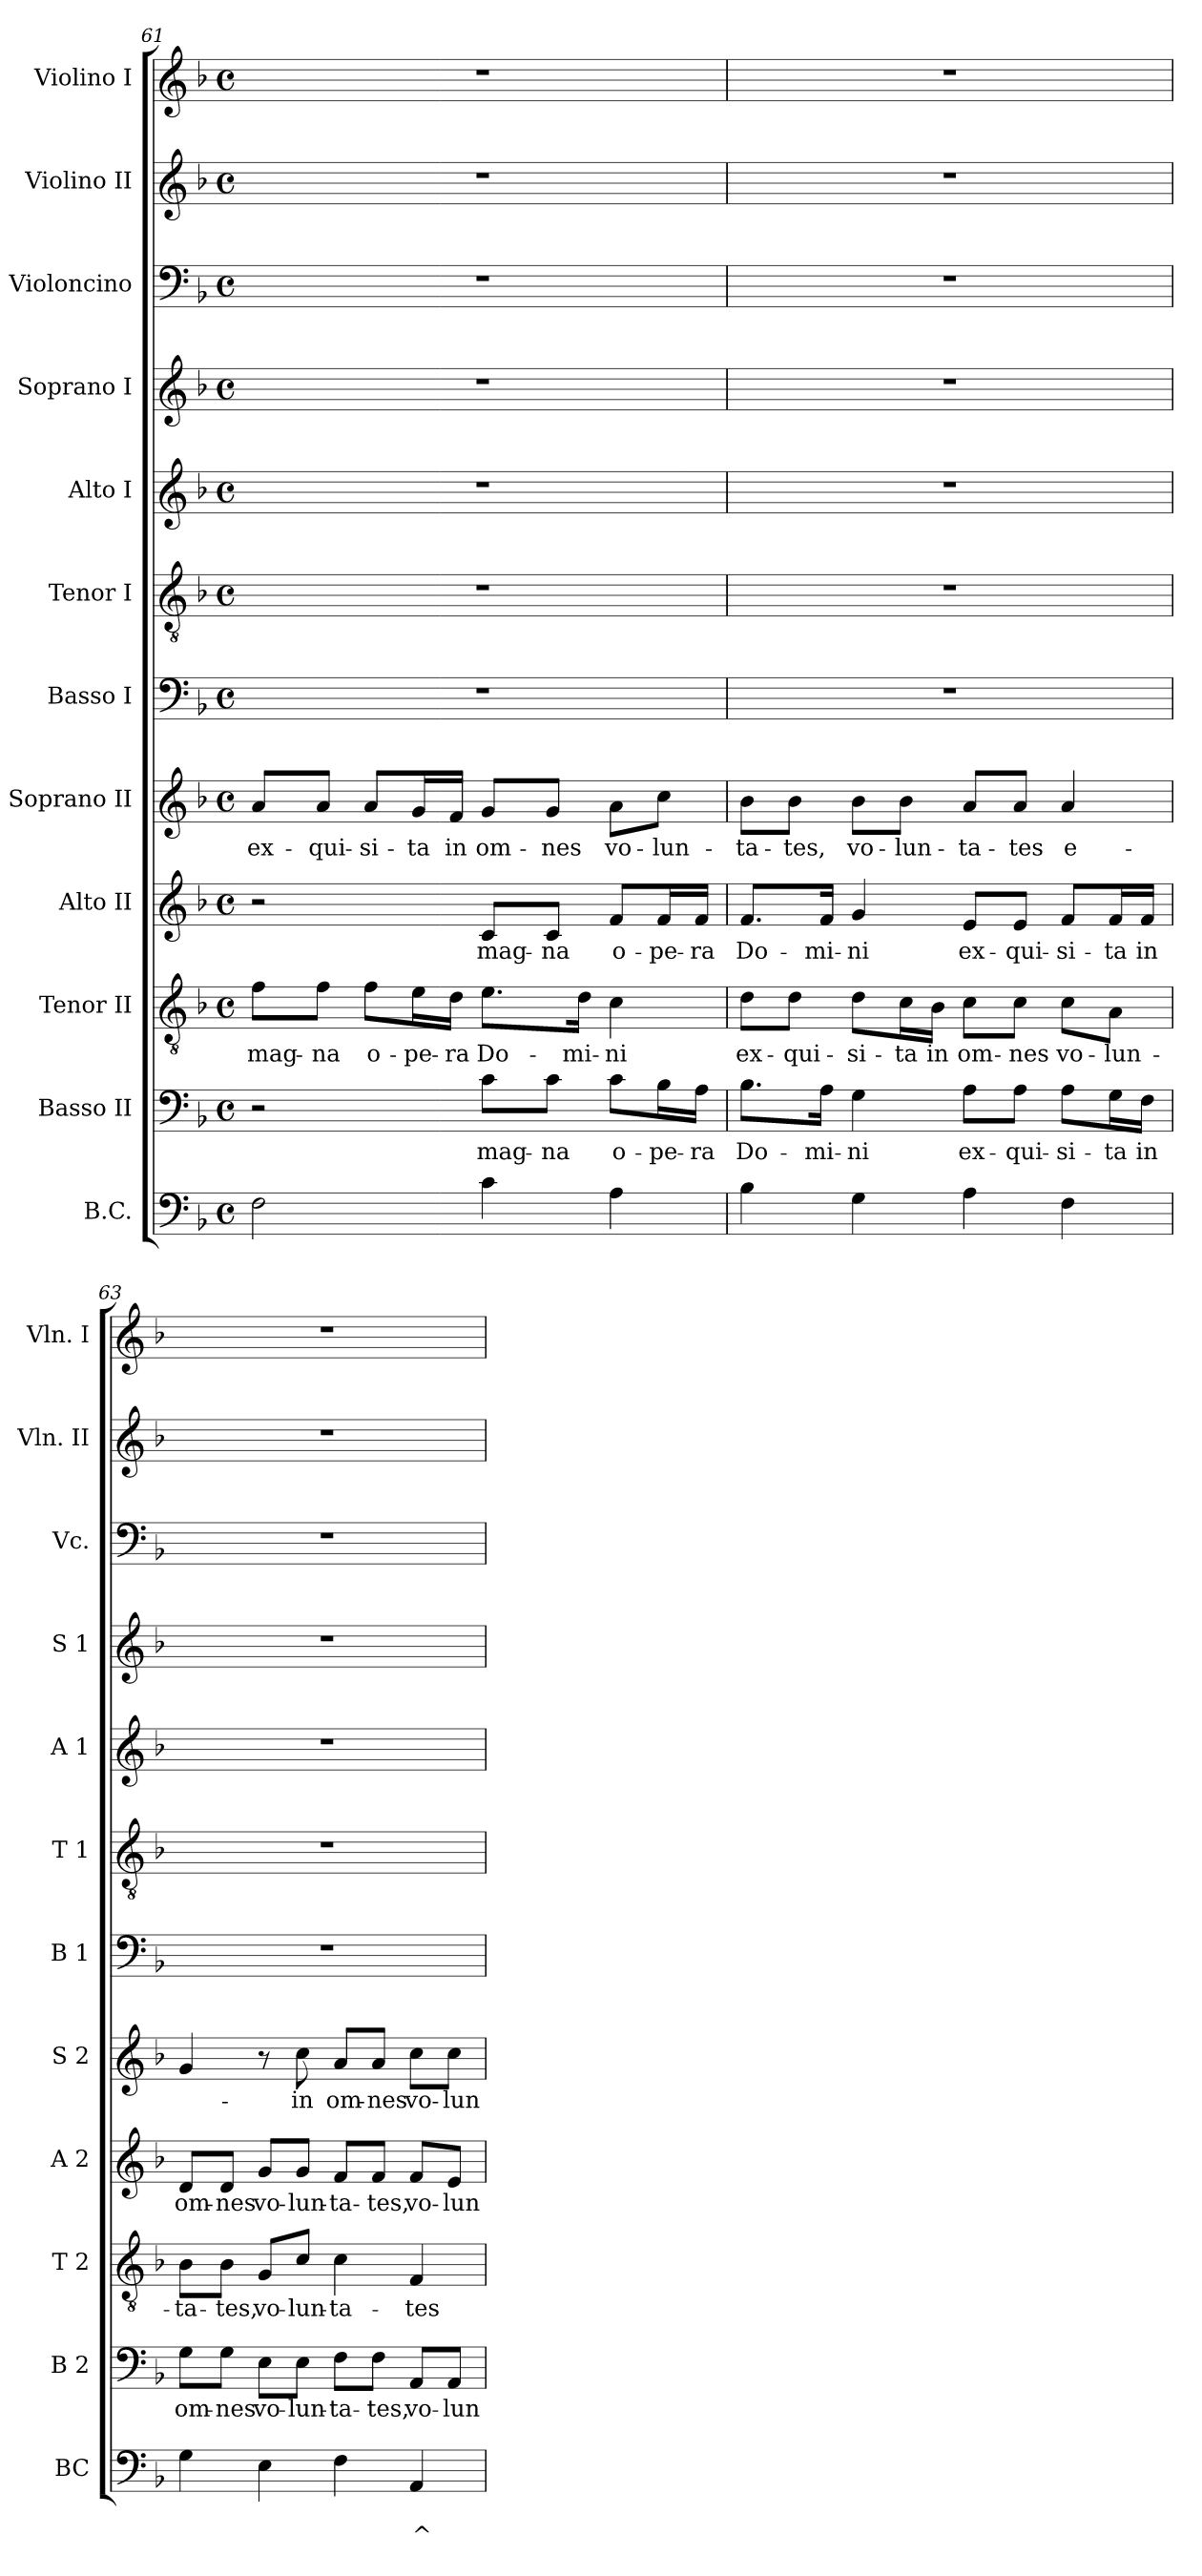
**kern	**text	**text	**kern	**text	**kern	**text	**kern	**text	**kern	**text	**kern	**kern	**kern	**kern	**kern	**kern	**kern
*part12	*part12	*part12	*part11	*part11	*part10	*part10	*part9	*part9	*part8	*part8	*part7	*part6	*part5	*part4	*part3	*part2	*part1
*staff12	*staff12	*staff12	*staff11	*staff11	*staff10	*staff10	*staff9	*staff9	*staff8	*staff8	*staff7	*staff6	*staff5	*staff4	*staff3	*staff2	*staff1
*I"B.C.	*	*	*I"Basso II	*	*I"Tenor II	*	*I"Alto II	*	*I"Soprano II	*	*I"Basso I	*I"Tenor I	*I"Alto I	*I"Soprano I	*I"Violoncino	*I"Violino II	*I"Violino I
*I'BC	*	*	*I'B 2	*	*I'T 2	*	*I'A 2	*	*I'S 2	*	*I'B 1	*I'T 1	*I'A 1	*I'S 1	*I'Vc.	*I'Vln. II	*I'Vln. I
!!LO:PB:g=z
*clefF4	*	*	*clefF4	*	*clefGv2	*	*clefG2	*	*clefG2	*	*clefF4	*clefGv2	*clefG2	*clefG2	*clefF4	*clefG2	*clefG2
*k[b-]	*	*	*k[b-]	*	*k[b-]	*	*k[b-]	*	*k[b-]	*	*k[b-]	*k[b-]	*k[b-]	*k[b-]	*k[b-]	*k[b-]	*k[b-]
*F:	*	*	*F:	*	*F:	*	*F:	*	*F:	*	*F:	*F:	*F:	*F:	*F:	*F:	*F:
*M4/4	*	*	*M4/4	*	*M4/4	*	*M4/4	*	*M4/4	*	*M4/4	*M4/4	*M4/4	*M4/4	*M4/4	*M4/4	*M4/4
*met(c)	*	*	*met(c)	*	*met(c)	*	*met(c)	*	*met(c)	*	*met(c)	*met(c)	*met(c)	*met(c)	*met(c)	*met(c)	*met(c)
=61	=61	=61	=61	=61	=61	=61	=61	=61	=61	=61	=61	=61	=61	=61	=61	=61	=61
!	!	!	!	!	!	!LO:LY:b	!	!	!	!	!	!	!	!	!	!	!
!	!	!	!	!	!	!	!	!	!	!LO:LY:b	!	!	!	!	!	!	!
2F\	.	.	2r	.	8f\L	mag-	2r	.	8a/L	ex-	1r	1r	1r	1r	1r	1r	1r
!	!	!	!	!	!	!LO:LY:b	!	!	!	!	!	!	!	!	!	!	!
!	!	!	!	!	!	!	!	!	!	!LO:LY:b	!	!	!	!	!	!	!
.	.	.	.	.	8f\J	-na	.	.	8a/J	-qui-	.	.	.	.	.	.	.
!	!	!	!	!	!	!LO:LY:b	!	!	!	!	!	!	!	!	!	!	!
!	!	!	!	!	!	!	!	!	!	!LO:LY:b	!	!	!	!	!	!	!
.	.	.	.	.	8f\L	o-	.	.	8a/L	-si-	.	.	.	.	.	.	.
!	!	!	!	!	!	!LO:LY:b	!	!	!	!	!	!	!	!	!	!	!
!	!	!	!	!	!	!	!	!	!	!LO:LY:b	!	!	!	!	!	!	!
.	.	.	.	.	16e\L	-pe-	.	.	16g/L	-ta	.	.	.	.	.	.	.
!	!	!	!	!	!	!LO:LY:b	!	!	!	!	!	!	!	!	!	!	!
!	!	!	!	!	!	!	!	!	!	!LO:LY:b	!	!	!	!	!	!	!
.	.	.	.	.	16d\JJ	-ra	.	.	16f/JJ	in	.	.	.	.	.	.	.
!	!	!	!	!LO:LY:b	!	!	!	!	!	!	!	!	!	!	!	!	!
!	!	!	!	!	!	!LO:LY:b	!	!	!	!	!	!	!	!	!	!	!
!	!	!	!	!	!	!	!	!LO:LY:b	!	!	!	!	!	!	!	!	!
!	!	!	!	!	!	!	!	!	!	!LO:LY:b	!	!	!	!	!	!	!
4c\	.	.	8c\L	-mag-	8.e\L	Do-	8c/L	-mag-	8g/L	om-	.	.	.	.	.	.	.
!	!	!	!	!LO:LY:b	!	!	!	!	!	!	!	!	!	!	!	!	!
!	!	!	!	!	!	!	!	!LO:LY:b	!	!	!	!	!	!	!	!	!
!	!	!	!	!	!	!	!	!	!	!LO:LY:b	!	!	!	!	!	!	!
.	.	.	8c\J	-na	.	.	8c/J	-na	8g/J	-nes	.	.	.	.	.	.	.
!	!	!	!	!	!	!LO:LY:b	!	!	!	!	!	!	!	!	!	!	!
.	.	.	.	.	16d\Jk	-mi-	.	.	.	.	.	.	.	.	.	.	.
!	!	!	!	!LO:LY:b	!	!	!	!	!	!	!	!	!	!	!	!	!
!	!	!	!	!	!	!LO:LY:b	!	!	!	!	!	!	!	!	!	!	!
!	!	!	!	!	!	!	!	!LO:LY:b	!	!	!	!	!	!	!	!	!
!	!	!	!	!	!	!	!	!	!	!LO:LY:b	!	!	!	!	!	!	!
4A\	.	.	8c\L	o-	4c\	-ni	8f/L	o-	8a\L	vo-	.	.	.	.	.	.	.
!	!	!	!	!LO:LY:b	!	!	!	!	!	!	!	!	!	!	!	!	!
!	!	!	!	!	!	!	!	!LO:LY:b	!	!	!	!	!	!	!	!	!
!	!	!	!	!	!	!	!	!	!	!LO:LY:b	!	!	!	!	!	!	!
.	.	.	16B-\L	-pe-	.	.	16f/L	-pe-	8cc\J	-lun-	.	.	.	.	.	.	.
!	!	!	!	!LO:LY:b	!	!	!	!	!	!	!	!	!	!	!	!	!
!	!	!	!	!	!	!	!	!LO:LY:b	!	!	!	!	!	!	!	!	!
.	.	.	16A\JJ	-ra	.	.	16f/JJ	-ra	.	.	.	.	.	.	.	.	.
=62	=62	=62	=62	=62	=62	=62	=62	=62	=62	=62	=62	=62	=62	=62	=62	=62	=62
!	!	!	!	!LO:LY:b	!	!	!	!	!	!	!	!	!	!	!	!	!
!	!	!	!	!	!	!LO:LY:b	!	!	!	!	!	!	!	!	!	!	!
!	!	!	!	!	!	!	!	!LO:LY:b	!	!	!	!	!	!	!	!	!
!	!	!	!	!	!	!	!	!	!	!LO:LY:b	!	!	!	!	!	!	!
4B-\	.	.	8.B-\L	Do-	8d\L	ex-	8.f/L	Do-	8b-\L	-ta-	1r	1r	1r	1r	1r	1r	1r
!	!	!	!	!	!	!LO:LY:b	!	!	!	!	!	!	!	!	!	!	!
!	!	!	!	!	!	!	!	!	!	!LO:LY:b	!	!	!	!	!	!	!
.	.	.	.	.	8d\J	-qui-	.	.	8b-\J	-tes,	.	.	.	.	.	.	.
!	!	!	!	!LO:LY:b	!	!	!	!	!	!	!	!	!	!	!	!	!
!	!	!	!	!	!	!	!	!LO:LY:b	!	!	!	!	!	!	!	!	!
.	.	.	16A\Jk	-mi-	.	.	16f/Jk	-mi-	.	.	.	.	.	.	.	.	.
!	!	!	!	!LO:LY:b	!	!	!	!	!	!	!	!	!	!	!	!	!
!	!	!	!	!	!	!LO:LY:b	!	!	!	!	!	!	!	!	!	!	!
!	!	!	!	!	!	!	!	!LO:LY:b	!	!	!	!	!	!	!	!	!
!	!	!	!	!	!	!	!	!	!	!LO:LY:b	!	!	!	!	!	!	!
4G\	.	.	4G\	-ni	8d\L	-si-	4g/	-ni	8b-\L	vo-	.	.	.	.	.	.	.
!	!	!	!	!	!	!LO:LY:b	!	!	!	!	!	!	!	!	!	!	!
!	!	!	!	!	!	!	!	!	!	!LO:LY:b	!	!	!	!	!	!	!
.	.	.	.	.	16c\L	-ta	.	.	8b-\J	-lun-	.	.	.	.	.	.	.
!	!	!	!	!	!	!LO:LY:b	!	!	!	!	!	!	!	!	!	!	!
.	.	.	.	.	16B-\JJ	in	.	.	.	.	.	.	.	.	.	.	.
!	!	!	!	!LO:LY:b	!	!	!	!	!	!	!	!	!	!	!	!	!
!	!	!	!	!	!	!LO:LY:b	!	!	!	!	!	!	!	!	!	!	!
!	!	!	!	!	!	!	!	!LO:LY:b	!	!	!	!	!	!	!	!	!
!	!	!	!	!	!	!	!	!	!	!LO:LY:b	!	!	!	!	!	!	!
4A\	.	.	8A\L	ex-	8c\L	om-	8e/L	ex-	8a/L	-ta-	.	.	.	.	.	.	.
!	!	!	!	!LO:LY:b	!	!	!	!	!	!	!	!	!	!	!	!	!
!	!	!	!	!	!	!LO:LY:b	!	!	!	!	!	!	!	!	!	!	!
!	!	!	!	!	!	!	!	!LO:LY:b	!	!	!	!	!	!	!	!	!
!	!	!	!	!	!	!	!	!	!	!LO:LY:b	!	!	!	!	!	!	!
.	.	.	8A\J	-qui-	8c\J	-nes	8e/J	-qui-	8a/J	-tes	.	.	.	.	.	.	.
!	!	!	!	!LO:LY:b	!	!	!	!	!	!	!	!	!	!	!	!	!
!	!	!	!	!	!	!LO:LY:b	!	!	!	!	!	!	!	!	!	!	!
!	!	!	!	!	!	!	!	!LO:LY:b	!	!	!	!	!	!	!	!	!
!	!	!	!	!	!	!	!	!	!	!LO:LY:b	!	!	!	!	!	!	!
4F\	.	.	8A\L	-si-	8c\L	vo-	8f/L	-si-	4a/	e-	.	.	.	.	.	.	.
!	!	!	!	!LO:LY:b	!	!	!	!	!	!	!	!	!	!	!	!	!
!	!	!	!	!	!	!LO:LY:b	!	!	!	!	!	!	!	!	!	!	!
!	!	!	!	!	!	!	!	!LO:LY:b	!	!	!	!	!	!	!	!	!
.	.	.	16G\L	-ta	8A\J	-lun-	16f/L	-ta	.	.	.	.	.	.	.	.	.
!	!	!	!	!LO:LY:b	!	!	!	!	!	!	!	!	!	!	!	!	!
!	!	!	!	!	!	!	!	!LO:LY:b	!	!	!	!	!	!	!	!	!
.	.	.	16F\JJ	in	.	.	16f/JJ	in	.	.	.	.	.	.	.	.	.
=63	=63	=63	=63	=63	=63	=63	=63	=63	=63	=63	=63	=63	=63	=63	=63	=63	=63
!	!	!	!	!LO:LY:b	!	!	!	!	!	!	!	!	!	!	!	!	!
!	!	!	!	!	!	!LO:LY:b	!	!	!	!	!	!	!	!	!	!	!
!	!	!	!	!	!	!	!	!LO:LY:b	!	!	!	!	!	!	!	!	!
4G\	.	.	8G\L	om-	8B-\L	-ta-	8d/L	om-	4g/	.	1r	1r	1r	1r	1r	1r	1r
!	!	!	!	!LO:LY:b	!	!	!	!	!	!	!	!	!	!	!	!	!
!	!	!	!	!	!	!LO:LY:b	!	!	!	!	!	!	!	!	!	!	!
!	!	!	!	!	!	!	!	!LO:LY:b	!	!	!	!	!	!	!	!	!
.	.	.	8G\J	-nes	8B-\J	-tes,	8d/J	-nes	.	.	.	.	.	.	.	.	.
!	!	!	!	!LO:LY:b	!	!	!	!	!	!	!	!	!	!	!	!	!
!	!	!	!	!	!	!LO:LY:b	!	!	!	!	!	!	!	!	!	!	!
!	!	!	!	!	!	!	!	!LO:LY:b	!	!	!	!	!	!	!	!	!
4E\	.	.	8E\L	vo-	8G/L	vo-	8g/L	vo-	8r	.	.	.	.	.	.	.	.
!	!	!	!	!LO:LY:b	!	!	!	!	!	!	!	!	!	!	!	!	!
!	!	!	!	!	!	!LO:LY:b	!	!	!	!	!	!	!	!	!	!	!
!	!	!	!	!	!	!	!	!LO:LY:b	!	!	!	!	!	!	!	!	!
!	!	!	!	!	!	!	!	!	!	!LO:LY:b	!	!	!	!	!	!	!
.	.	.	8E\J	-lun-	8c/J	-lun-	8g/J	-lun-	8cc\	-in	.	.	.	.	.	.	.
!	!	!	!	!LO:LY:b	!	!	!	!	!	!	!	!	!	!	!	!	!
!	!	!	!	!	!	!LO:LY:b	!	!	!	!	!	!	!	!	!	!	!
!	!	!	!	!	!	!	!	!LO:LY:b	!	!	!	!	!	!	!	!	!
!	!	!	!	!	!	!	!	!	!	!LO:LY:b	!	!	!	!	!	!	!
4F\	.	.	8F\L	-ta-	4c\	-ta-	8f/L	-ta-	8a/L	om-	.	.	.	.	.	.	.
!	!	!	!	!LO:LY:b	!	!	!	!	!	!	!	!	!	!	!	!	!
!	!	!	!	!	!	!	!	!LO:LY:b	!	!	!	!	!	!	!	!	!
!	!	!	!	!	!	!	!	!	!	!LO:LY:b	!	!	!	!	!	!	!
.	.	.	8F\J	-tes,	.	.	8f/J	-tes,	8a/J	-nes	.	.	.	.	.	.	.
!	!	!LO:LY:b	!	!	!	!	!	!	!	!	!	!	!	!	!	!	!
!	!	!	!	!LO:LY:b	!	!	!	!	!	!	!	!	!	!	!	!	!
!	!	!	!	!	!	!LO:LY:b	!	!	!	!	!	!	!	!	!	!	!
!	!	!	!	!	!	!	!	!LO:LY:b	!	!	!	!	!	!	!	!	!
!	!	!	!	!	!	!	!	!	!	!LO:LY:b	!	!	!	!	!	!	!
4AA/	.	^	8AA/L	vo-	4F/	-tes	8f/L	vo-	8cc\L	vo-	.	.	.	.	.	.	.
!	!	!	!	!LO:LY:b	!	!	!	!	!	!	!	!	!	!	!	!	!
!	!	!	!	!	!	!	!	!LO:LY:b	!	!	!	!	!	!	!	!	!
!	!	!	!	!	!	!	!	!	!	!LO:LY:b	!	!	!	!	!	!	!
.	.	.	8AA/J	-lun-	.	.	8e/J	-lun-	8cc\J	-lun-	.	.	.	.	.	.	.
=	=	=	=	=	=	=	=	=	=	=	=	=	=	=	=	=	=
*-	*-	*-	*-	*-	*-	*-	*-	*-	*-	*-	*-	*-	*-	*-	*-	*-	*-
